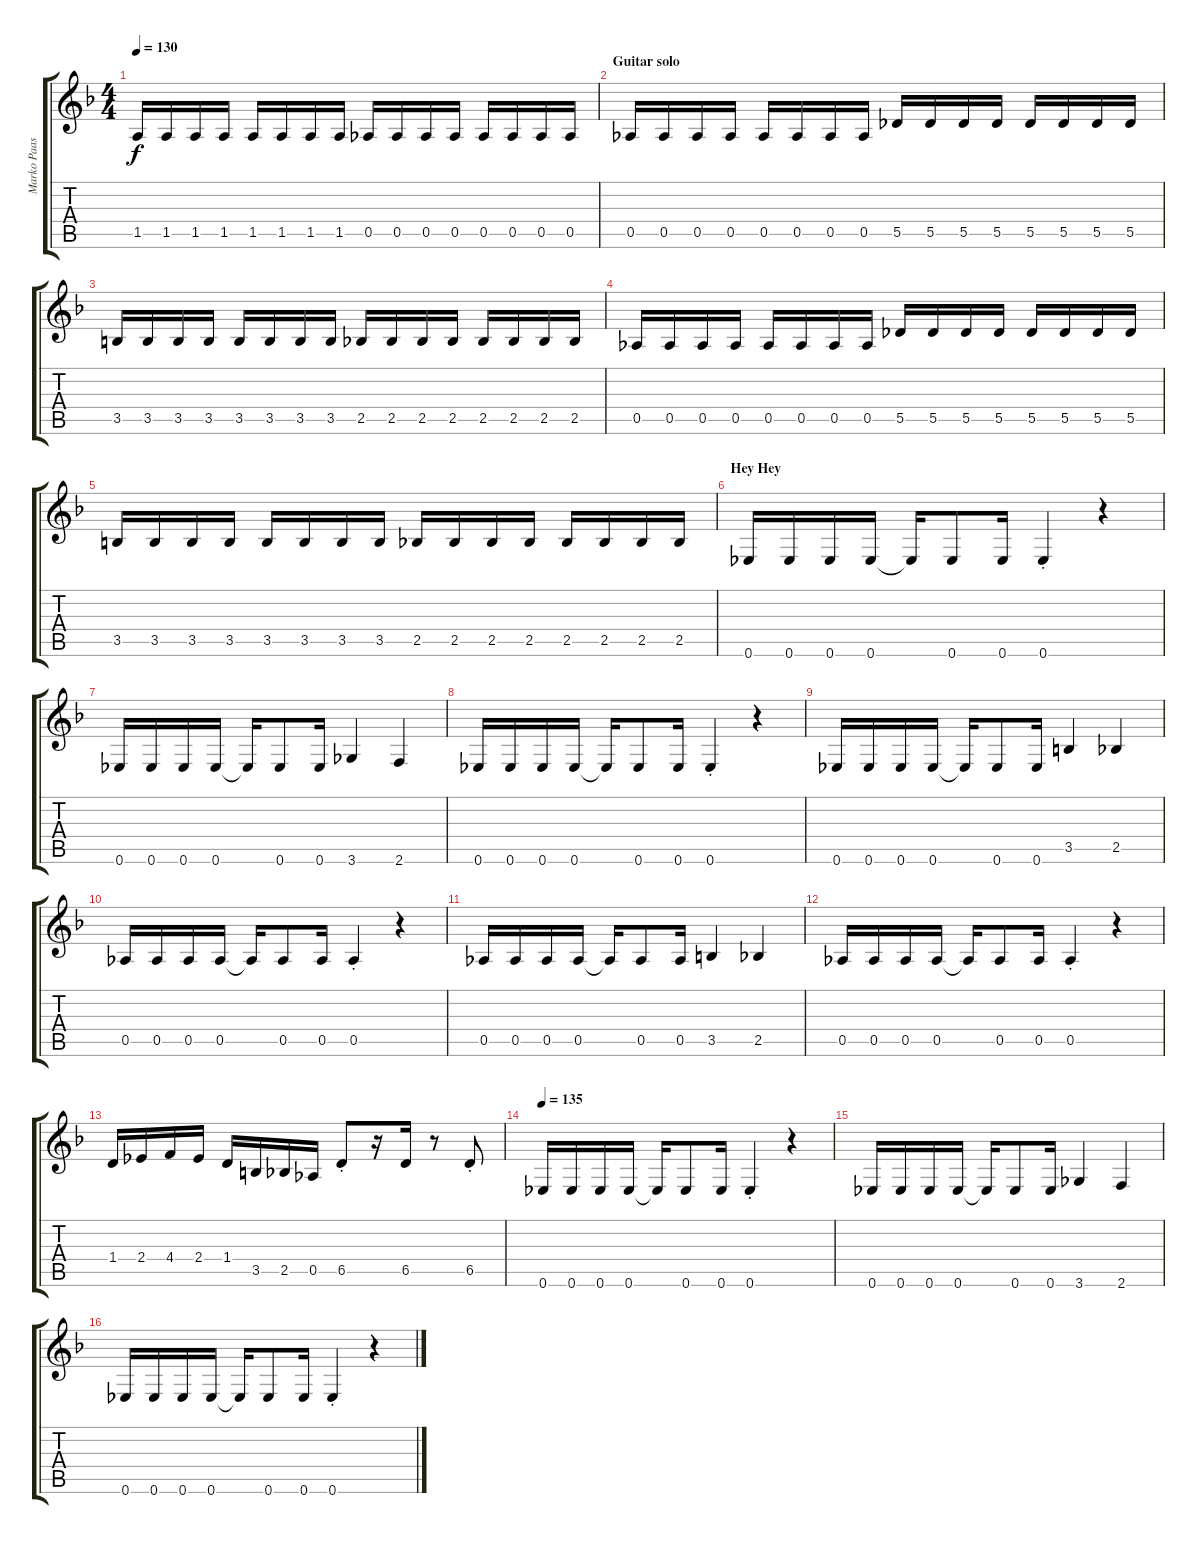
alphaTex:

\track ("Marko Paasikoski" "Marko Paas") {instrument electricbasspick}
\staff {score tabs}
\tuning (Eb4 Bb3 Gb3 Db3 Ab2 Eb2) {hide}
\ts (4 4)
\tempo 130
\clef g2
\ks dminor
1.5.16{dy f} 1.5.16 1.5.16 1.5.16 1.5.16 1.5.16 1.5.16 1.5.16 0.5.16 0.5.16 0.5.16 0.5.16 0.5.16 0.5.16 0.5.16 0.5.16 |
\section ("" "Guitar solo")
0.5.16 0.5.16 0.5.16 0.5.16 0.5.16 0.5.16 0.5.16 0.5.16 5.5.16 5.5.16 5.5.16 5.5.16 5.5.16 5.5.16 5.5.16 5.5.16 |
3.5.16 3.5.16 3.5.16 3.5.16 3.5.16 3.5.16 3.5.16 3.5.16 2.5.16 2.5.16 2.5.16 2.5.16 2.5.16 2.5.16 2.5.16 2.5.16 |
0.5.16 0.5.16 0.5.16 0.5.16 0.5.16 0.5.16 0.5.16 0.5.16 5.5.16 5.5.16 5.5.16 5.5.16 5.5.16 5.5.16 5.5.16 5.5.16 |
3.5.16 3.5.16 3.5.16 3.5.16 3.5.16 3.5.16 3.5.16 3.5.16 2.5.16 2.5.16 2.5.16 2.5.16 2.5.16 2.5.16 2.5.16 2.5.16 |
\section ("" "Hey Hey")
0.6.16 0.6.16 0.6.16 0.6.16 0.6{t}.16 0.6.8 0.6.16 0.6{st}.4 r.4 |
0.6.16 0.6.16 0.6.16 0.6.16 0.6{t}.16 0.6.8 0.6.16 3.6.4 2.6.4 |
0.6.16 0.6.16 0.6.16 0.6.16 0.6{t}.16 0.6.8 0.6.16 0.6{st}.4 r.4 |
0.6.16 0.6.16 0.6.16 0.6.16 0.6{t}.16 0.6.8 0.6.16 3.5.4 2.5.4 |
0.5.16 0.5.16 0.5.16 0.5.16 0.5{t}.16 0.5.8 0.5.16 0.5{st}.4 r.4 |
0.5.16 0.5.16 0.5.16 0.5.16 0.5{t}.16 0.5.8 0.5.16 3.5.4 2.5.4 |
0.5.16 0.5.16 0.5.16 0.5.16 0.5{t}.16 0.5.8 0.5.16 0.5{st}.4 r.4 |
1.4.16 2.4.16 4.4.16 2.4.16 1.4.16 3.5.16 2.5.16 0.5.16 6.5{st}.8 r.16 6.5.16 r.8 6.5{st}.8 |
\tempo 135
0.6.16 0.6.16 0.6.16 0.6.16 0.6{t}.16 0.6.8 0.6.16 0.6{st}.4 r.4 |
0.6.16 0.6.16 0.6.16 0.6.16 0.6{t}.16 0.6.8 0.6.16 3.6.4 2.6.4 |
0.6.16 0.6.16 0.6.16 0.6.16 0.6{t}.16 0.6.8 0.6.16 0.6{st}.4 r.4
